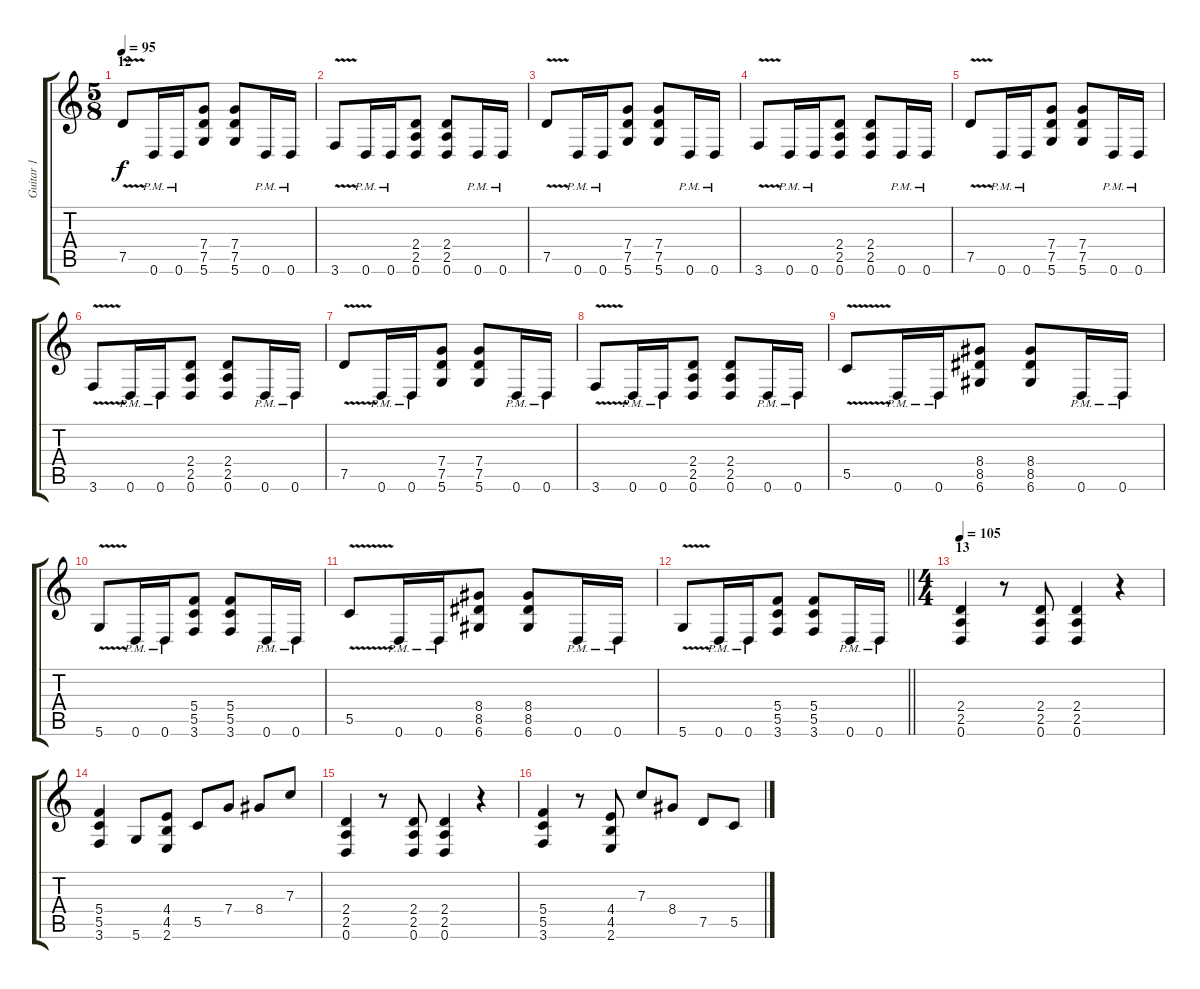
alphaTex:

\track ("Guitar 1" "Guitar 1") {instrument distortionguitar}
\staff {score tabs}
\tuning (D4 A3 F3 C3 G2 D2) {hide}
\ts (5 8)
\section ("" "12")
\tempo 95
\clef g2
\ks c
7.5{v}.8{dy f} 0.6{pm}.16 0.6{pm}.16 (7.4 7.5 5.6).8 (7.4 7.5 5.6).8 0.6{pm}.16 0.6{pm}.16 |
3.6{v}.8 0.6{pm}.16 0.6{pm}.16 (2.4 2.5 0.6).8 (2.4 2.5 0.6).8 0.6{pm}.16 0.6{pm}.16 |
7.5{v}.8 0.6{pm}.16 0.6{pm}.16 (7.4 7.5 5.6).8 (7.4 7.5 5.6).8 0.6{pm}.16 0.6{pm}.16 |
3.6{v}.8 0.6{pm}.16 0.6{pm}.16 (2.4 2.5 0.6).8 (2.4 2.5 0.6).8 0.6{pm}.16 0.6{pm}.16 |
7.5{v}.8 0.6{pm}.16 0.6{pm}.16 (7.4 7.5 5.6).8 (7.4 7.5 5.6).8 0.6{pm}.16 0.6{pm}.16 |
3.6{v}.8 0.6{pm}.16 0.6{pm}.16 (2.4 2.5 0.6).8 (2.4 2.5 0.6).8 0.6{pm}.16 0.6{pm}.16 |
7.5{v}.8 0.6{pm}.16 0.6{pm}.16 (7.4 7.5 5.6).8 (7.4 7.5 5.6).8 0.6{pm}.16 0.6{pm}.16 |
3.6{v}.8 0.6{pm}.16 0.6{pm}.16 (2.4 2.5 0.6).8 (2.4 2.5 0.6).8 0.6{pm}.16 0.6{pm}.16 |
5.5{v}.8 0.6{pm}.16 0.6{pm}.16 (8.4 8.5 6.6).8 (8.4 8.5 6.6).8 0.6{pm}.16 0.6{pm}.16 |
5.6{v}.8 0.6{pm}.16 0.6{pm}.16 (5.4 5.5 3.6).8 (5.4 5.5 3.6).8 0.6{pm}.16 0.6{pm}.16 |
5.5{v}.8 0.6{pm}.16 0.6{pm}.16 (8.4 8.5 6.6).8 (8.4 8.5 6.6).8 0.6{pm}.16 0.6{pm}.16 |
\barLineRight lightlight
5.6{v}.8 0.6{pm}.16 0.6{pm}.16 (5.4 5.5 3.6).8 (5.4 5.5 3.6).8 0.6{pm}.16 0.6{pm}.16 |
\ts (4 4)
\section ("" "13")
\tempo 105
(2.4 2.5 0.6).4 r.8 (2.4 2.5 0.6).8 (2.4 2.5 0.6).4 r.4 |
(5.4 5.5 3.6).4 5.6.8 (4.4 4.5 2.6).8 5.5.8 7.4.8 8.4.8 7.3.8 |
(2.4 2.5 0.6).4 r.8 (2.4 2.5 0.6).8 (2.4 2.5 0.6).4 r.4 |
(5.4 5.5 3.6).4 r.8 (4.4 4.5 2.6).8 7.3.8 8.4.8 7.5.8 5.5.8
